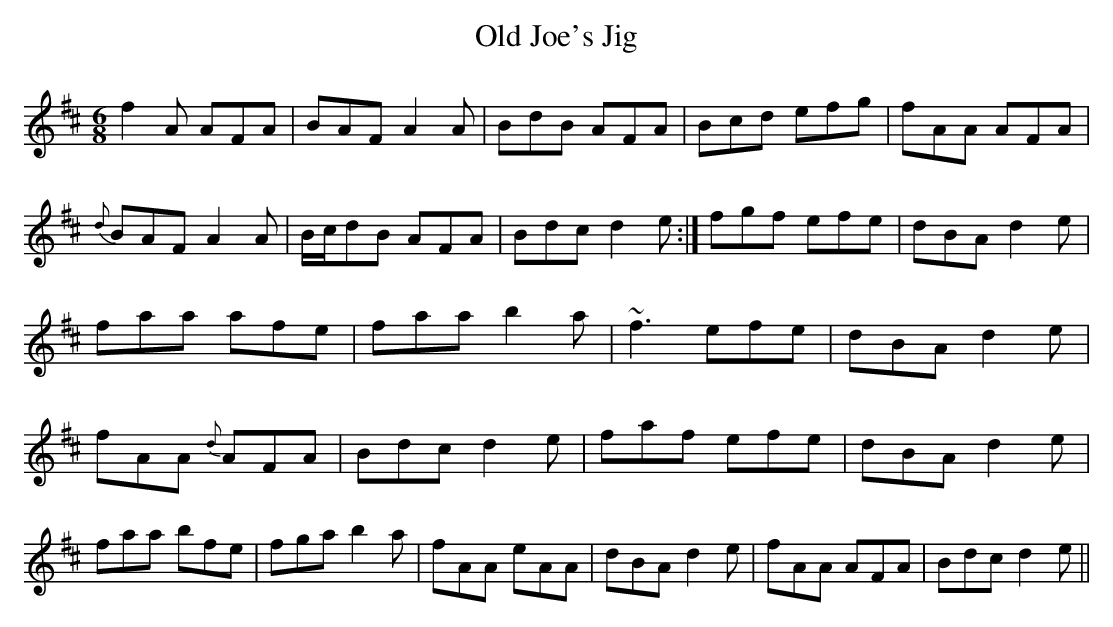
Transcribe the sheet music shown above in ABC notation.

X:1
T:Old Joe's Jig
M:6/8
K:D
f2A AFA|BAF A2A|BdB AFA|Bcd efg|\
fAA AFA|{d}BAF A2A|B/2c/2dB AFA|Bdc d2e:|\
fgf efe|dBA d2e|faa afe|faa b2a|\
~f3 efe|dBA d2e|fAA {d}AFA|Bdc d2e|\
faf efe|dBA d2e|faa bfe|fga b2a|\
fAA eAA|dBA d2e|fAA AFA|Bdc d2e||
